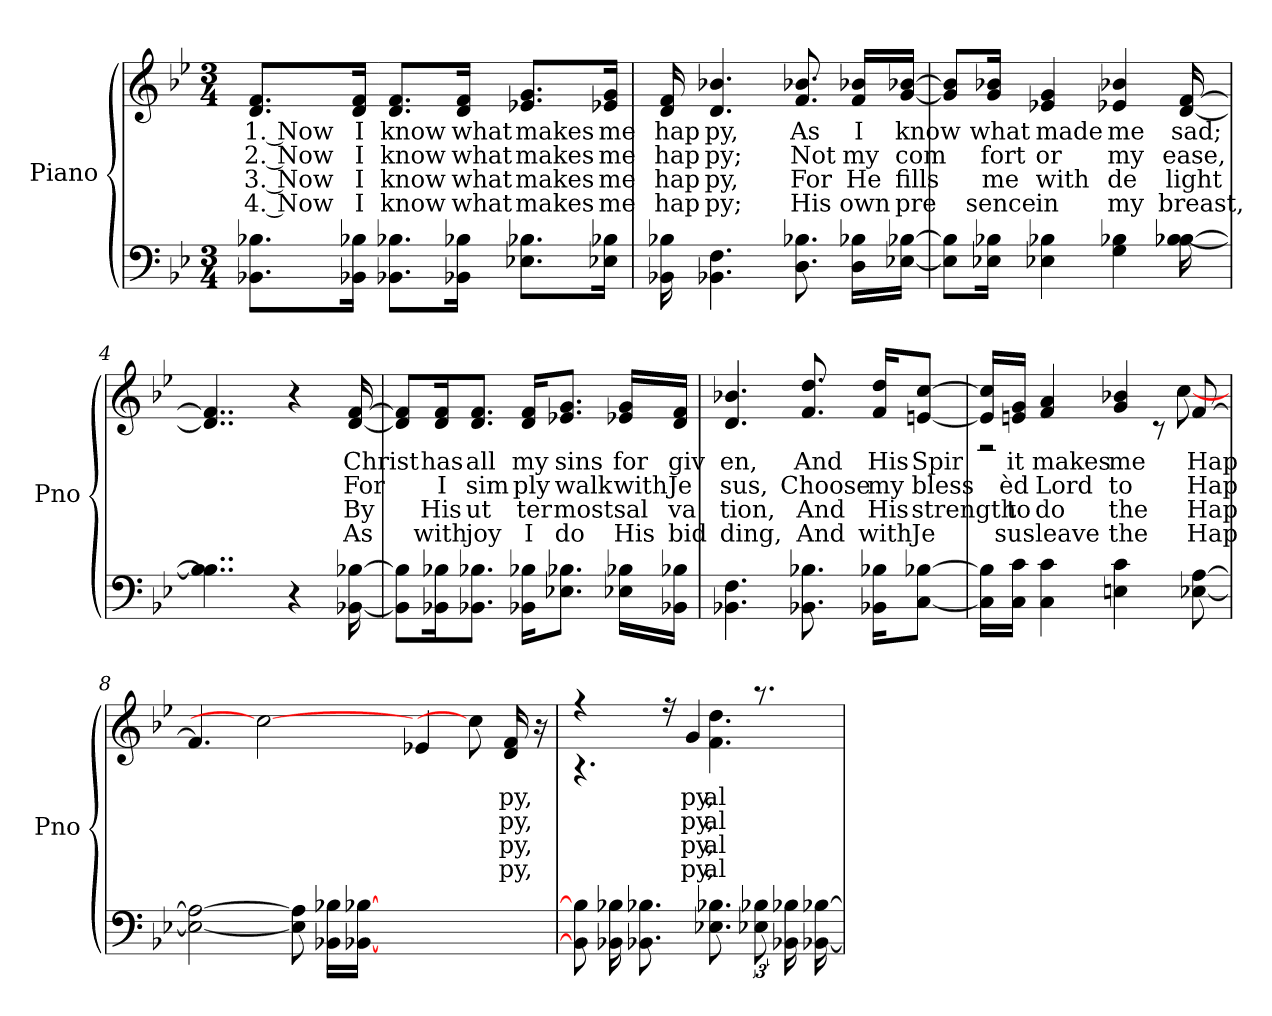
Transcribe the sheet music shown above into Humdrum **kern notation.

**kern	**kern	**text	**text	**text	**text
*part2	*part1	*part1	*part1	*part1	*part1
*staff2	*staff1	*staff1	*staff1	*staff1	*staff1
*I"Piano	*I"Piano	*	*	*	*
*I'Pno	*I'Pno	*	*	*	*
*clefF4	*clefG2	*	*	*	*
*k[b-e-]	*k[b-e-]	*	*	*	*
*B-:	*B-:	*	*	*	*
*M3/4	*M3/4	*	*	*	*
*MM120	*MM120	*	*	*	*
=1	=1	=1	=1	=1	=1
8.BB-X\ 8.B-XL	8.d/ 8.fL	1. Now	2. Now	3. Now	4. Now
16BB-X\ 16B-XJk	16d/ 16fJk	I	I	I	I
8.BB-X\ 8.B-XL	8.d/ 8.fL	know	know	know	know
16BB-X\ 16B-XJk	16d/ 16fJk	what	what	what	what
8.E-X\ 8.B-XL	8.e-X/ 8.gL	makes	makes	makes	makes
16E-X\ 16B-XJk	16e-X/ 16gJk	me	me	me	me
=2	=2	=2	=2	=2	=2
16BB-X 16B-X	16d 16f	hap	hap	hap	hap
4.BB-X 4.F	4.d 4.b-X	py,	py;	py,	py;
8.D 8.B-X	8.f 8.b-X	As	Not	For	His
16D\ 16B-XLL	16f/ 16b-XLL	I	my	He	own
[16E-X\ [16B-XJJ	[16g/ [16b-XJJ	know	com	fills	pre
=3	=3	=3	=3	=3	=3
8E-\] 8B-]L	8g/] 8b-]L	.	.	.	.
16E-X\ 16B-XJk	16g/ 16b-XJk	what	fort	me	sence
4E-X 4B-X	4e-X 4g	made	or	with	in
4G 4B-X	4e-X 4b-X	me	my	de	my
[16B-X [16B-X	[16d [16f	sad;	ease,	light	breast,
=4	=4	=4	=4	=4	=4
4..B-] 4..B-]	4..d] 4..f]	.	.	.	.
4r	4r	.	.	.	.
[16BB-X [16B-X	[16d [16f	Christ	For	By	As
=5	=5	=5	=5	=5	=5
8BB-\] 8B-]L	8d/] 8f]L	.	.	.	.
16BB-X\ 16B-XK	16d/ 16fK	has	I	His	with
8.BB-X\ 8.B-XJ	8.d/ 8.fJ	all	sim	ut	joy
16BB-X\ 16B-XKL	16d/ 16fKL	my	ply	ter	I
8.E-X\ 8.B-XJ	8.e-X/ 8.gJ	sins	walk	most	do
16E-X\ 16B-XLL	16e-X/ 16gLL	for	with	sal	His
16BB-X\ 16B-XJJ	16d/ 16fJJ	giv	Je	va	bid
=6	=6	=6	=6	=6	=6
4.BB-X 4.F	4.d 4.b-X	en,	sus,	tion,	ding,
8.BB-X 8.B-X	8.f 8.dd	And	Choose	And	And
16BB-X\ 16B-XKL	16f/ 16ddKL	His	my	His	with
[8C\ [8B-XJ	[8e/ [8ccJ	Spir	bless	strength	Je
=7	=7	=7	=7	=7	=7
*	*^	*	*	*	*
16C\] 16B-]LL	16e/] 16cc]LL	2r	.	.	.	.
16C\ 16cJJ	16e/ 16gJJ	.	it	èd	to	sus
4C 4c	4f 4a	.	makes	Lord	do	leave
4E 4c	4g 4b-X	.	me	to	the	the
.	.	8r	.	.	.	.
[8E-X [8A	[8f	[8cc	Hap	Hap	Hap	Hap
*	*v	*v	*	*	*	*
=8	=8	=8	=8	=8	=8
2E-_ 2A_	4.f]	.	.	.	.
.	2cc_	.	.	.	.
8E-] 8A]	.	.	.	.	.
16BB-X\ 16B-XLL	.	.	.	.	.
[16BB-X\ [16B-XJJ	.	.	.	.	.
2ryy	.	.	.	.	.
.	4e-X	.	.	.	.
.	8cc]	.	.	.	.
8ryy	16d 16f	py,	py,	py,	py,
.	16r	.	.	.	.
=9	=9	=9	=9	=9	=9
*	*^	*	*	*	*
8BB-] 8B-]	4r	4.r	.	.	.	.
16BB-X 16B-X	.	.	.	.	.	.
8.BB-X 8.B-X	.	.	.	.	.	.
.	16r	.	.	.	.	.
.	4g	.	py,	py,	py,	py,
8.E-X 8.B-X	.	4.f 4.dd	al	al	al	al
12E-X 12B-X	8.r	.	.	.	.	.
16BB-X 16B-X	.	.	.	.	.	.
[16BB-X [16B-X	.	.	.	.	.	.
.	48ryy	48ryy	.	.	.	.
*	*v	*v	*	*	*	*
=	=	=	=	=	=
*-	*-	*-	*-	*-	*-
